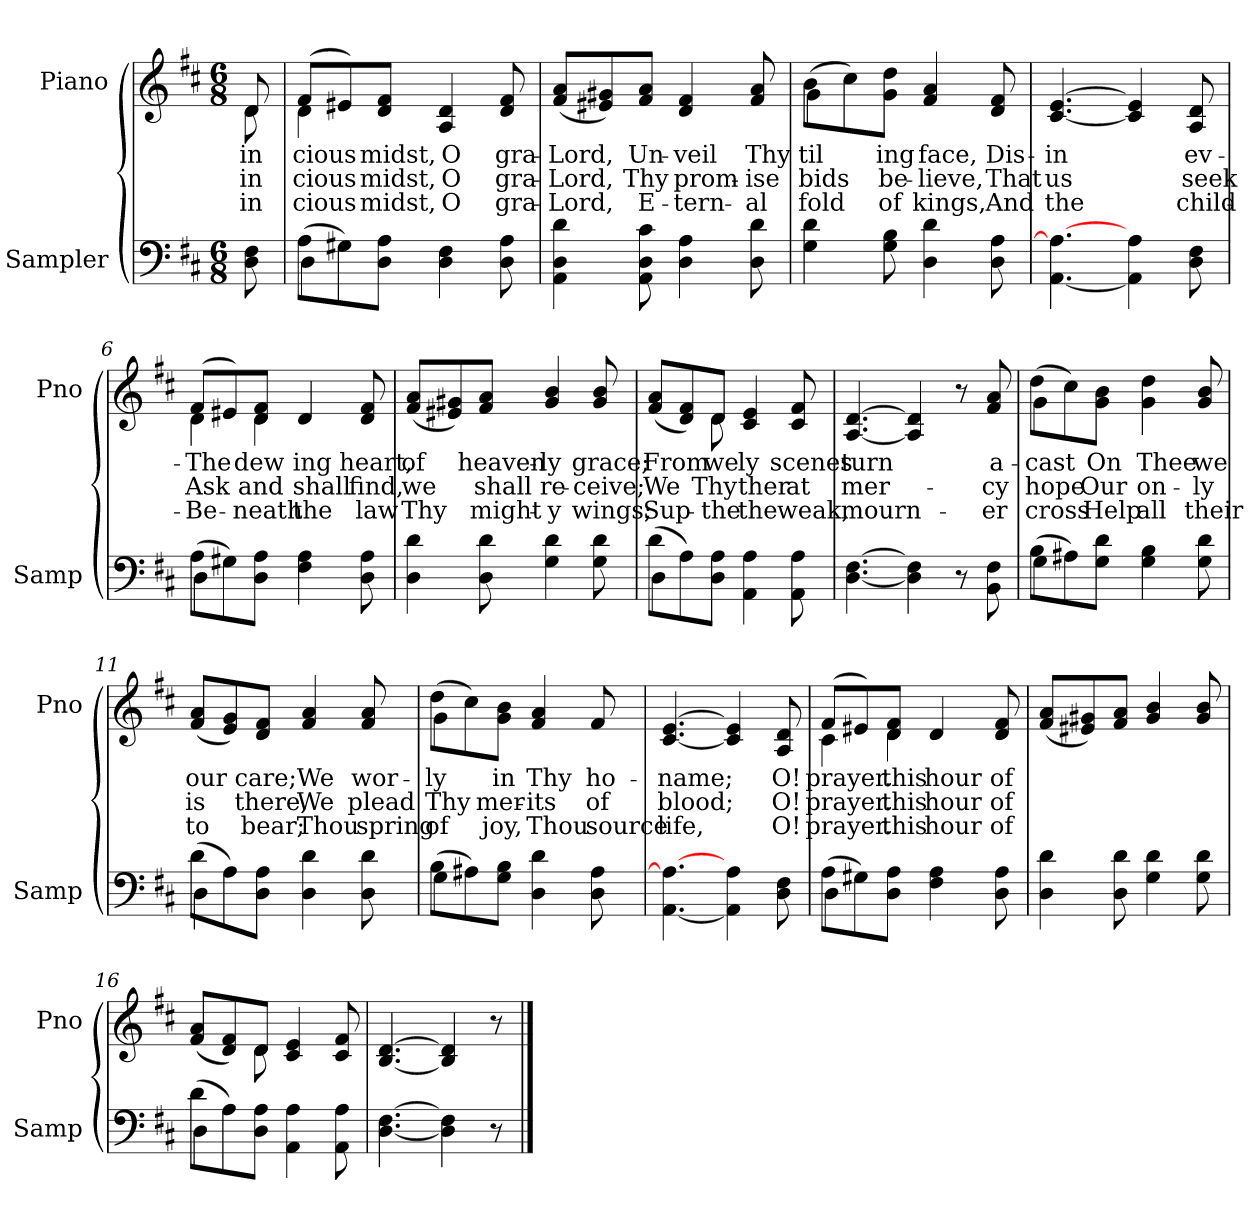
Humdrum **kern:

**kern	**kern	**text	**text	**text
*part2	*part1	*part1	*part1	*part1
*staff2	*staff1	*staff1	*staff1	*staff1
*I"Sampler	*I"Piano	*	*	*
*I'Samp	*I'Pno	*	*	*
*clefF4	*clefG2	*	*	*
*k[f#c#]	*k[f#c#]	*	*	*
*D:	*D:	*	*	*
*M6/8	*M6/8	*	*	*
=1	=1	=1	=1	=1
*	*^	*	*	*
8D 8F#	8d/	8d	in	in	in
=2	=2	=2	=2	=2	=2
*^	*	*	*	*	*
(8A\L	4D	(8f#/L	4d	-cious	-cious	-cious
8G#X\)	.	8e#X/)	.	.	.	.
8D\ 8A\J	2ryy	8d/ 8f#/J	2ryy	midst,	midst,	midst,
4D 4F#	.	4A 4d	.	O	O	O
8D 8A	.	8d 8f#	.	gra-	gra-	gra-
*v	*v	*	*	*	*	*
*	*v	*v	*	*	*
=3	=3	=3	=3	=3
4AA 4D 4d	(8f#/ 8a/L	Lord,	Lord,	Lord,
.	8e#X/ 8g#X/)	.	.	.
8AA 8D 8c#	8f#/ 8a/J	Un-	Thy	E-
4D 4A	4d/ 4f#/	-veil	prom-	-tern-
8D 8d	8f# 8a	Thy	-ise	-al
=4	=4	=4	=4	=4
*	*^	*	*	*
4G 4d	(8b\L	4g	-til	bids	fold
.	8cc#\)	.	.	.	.
8G 8B	8g\ 8dd\J	2ryy	-ing	be-	of
4D 4d	4f# 4a	.	face,	-lieve,	kings,
8D 8A	8d 8f#	.	Dis-	That	And
*	*v	*v	*	*	*
=5	=5	=5	=5	=5
[4.AA 4.A_	[4.c# [4.e	in	us	the
4AA] 4A	4c#] 4e]	.	.	.
8D 8F#	8A 8d	ev-	seek	child-
=6	=6	=6	=6	=6
*^	*^	*	*	*
(8A\L	4D	(8f#/L	4d	The	Ask	Be-
8G#X\)	.	8e#X/)	.	.	.	.
8D\ 8A\J	2ryy	8d/ 8f#/J	4d	dew	and	-neath
4F# 4A	.	4d/	.	-ing	shall	the
.	.	.	4ryy	.	.	.
8D 8A	.	8d 8f#	.	heart,	find,	law
*v	*v	*	*	*	*	*
*	*v	*v	*	*	*
=7	=7	=7	=7	=7
4D 4d	(8f#/ 8a/L	of	we	Thy
.	8e#X/ 8g#X/)	.	.	.
8D 8d	8f#/ 8a/J	heaven-	shall	might-
4G 4d	4g# 4b	-ly	re-	-y
8G 8d	8g# 8b	grace;	-ceive;	wings;
=8	=8	=8	=8	=8
*^	*^	*	*	*
(8d\L	4D	(8f#/ 8a/L	4ryy	From	We	Sup-
8A\)	.	8d/ 8f#/)	.	.	.	.
8D\ 8A\J	2ryy	8d/J	8d	we	Thy	the
4AA 4A	.	4c# 4e	4.ryy	-ly	-ther	the
8AA 8A	.	8c# 8f#	.	scenes	at	weak,
*v	*v	*	*	*	*	*
*	*v	*v	*	*	*
=9	=9	=9	=9	=9
[4.D [4.F#	[4.A [4.d	turn	mer-	mourn-
4D] 4F#]	4A] 4d]	.	.	.
8r	8r	.	.	.
8BB 8F#	8f# 8a	a-	-cy	-er
=10	=10	=10	=10	=10
*^	*^	*	*	*
(8B\L	4G	(8dd\L	4g	cast	hope	cross
8A#X\)	.	8cc#\)	.	.	.	.
8G\ 8d\J	2ryy	8g\ 8b\J	2ryy	On	Our	Help
4G 4B	.	4g 4dd	.	Thee	on-	all
8G 8d	.	8g 8b	.	we	-ly	their
*	*	*v	*v	*	*	*
=11	=11	=11	=11	=11	=11
(8d\L	4D	(8f#/ 8a/L	our	is	to
8A\)	.	8e/ 8g/)	.	.	.
8D\ 8A\J	2ryy	8d/ 8f#/J	care;	there,	bear;
4D 4d	.	4f# 4a	We	We	Thou
8D 8d	.	8f# 8a	wor-	plead	spring
=12	=12	=12	=12	=12	=12
*	*	*^	*	*	*
(8B\L	4G	(8dd\L	4g	-ly	Thy	of
8A#X\)	.	8cc#\)	.	.	.	.
8G\ 8B\J	2ryy	8g\ 8b\J	2ryy	in	mer-	joy,
4D 4d	.	4f# 4a	.	Thy	-its	Thou
8D 8A#	.	8f#	.	ho-	of	source
*v	*v	*	*	*	*	*
*	*v	*v	*	*	*
=13	=13	=13	=13	=13
[4.AA 4.A_	[4.c# [4.e	name;	blood;	life,
4AA] 4A	4c#] 4e]	.	.	.
8D 8F#	8A 8d	O!	O!	O!
=14	=14	=14	=14	=14
*^	*^	*	*	*
(8A\L	4D	(8f#/L	4c#	prayer.	prayer.	prayer.
8G#X\)	.	8e#X/)	.	.	.	.
8D\ 8A\J	2ryy	8d/ 8f#/J	4d	this	this	this
4F# 4A	.	4d/	.	hour	hour	hour
.	.	.	4ryy	.	.	.
8D 8A	.	8d 8f#	.	of	of	of
*v	*v	*	*	*	*	*
*	*v	*v	*	*	*
=15	=15	=15	=15	=15
4D 4d	(8f#/ 8a/L	.	.	.
.	8e#X/ 8g#X/)	.	.	.
8D 8d	8f#/ 8a/J	.	.	.
4G 4d	4g# 4b	.	.	.
8G 8d	8g# 8b	.	.	.
=16	=16	=16	=16	=16
*^	*^	*	*	*
(8d\L	4D	(8f#/ 8a/L	4ryy	.	.	.
8A\)	.	8d/ 8f#/)	.	.	.	.
8D\ 8A\J	2ryy	8d/J	8d	.	.	.
4AA 4A	.	4c# 4e	4.ryy	.	.	.
8AA 8A	.	8c# 8f#	.	.	.	.
*v	*v	*	*	*	*	*
*	*v	*v	*	*	*
=17	=17	=17	=17	=17
[4.D [4.F#	[4.B [4.d	.	.	.
4D] 4F#]	4B] 4d]	.	.	.
8r	8r	.	.	.
==	==	==	==	==
*-	*-	*-	*-	*-
